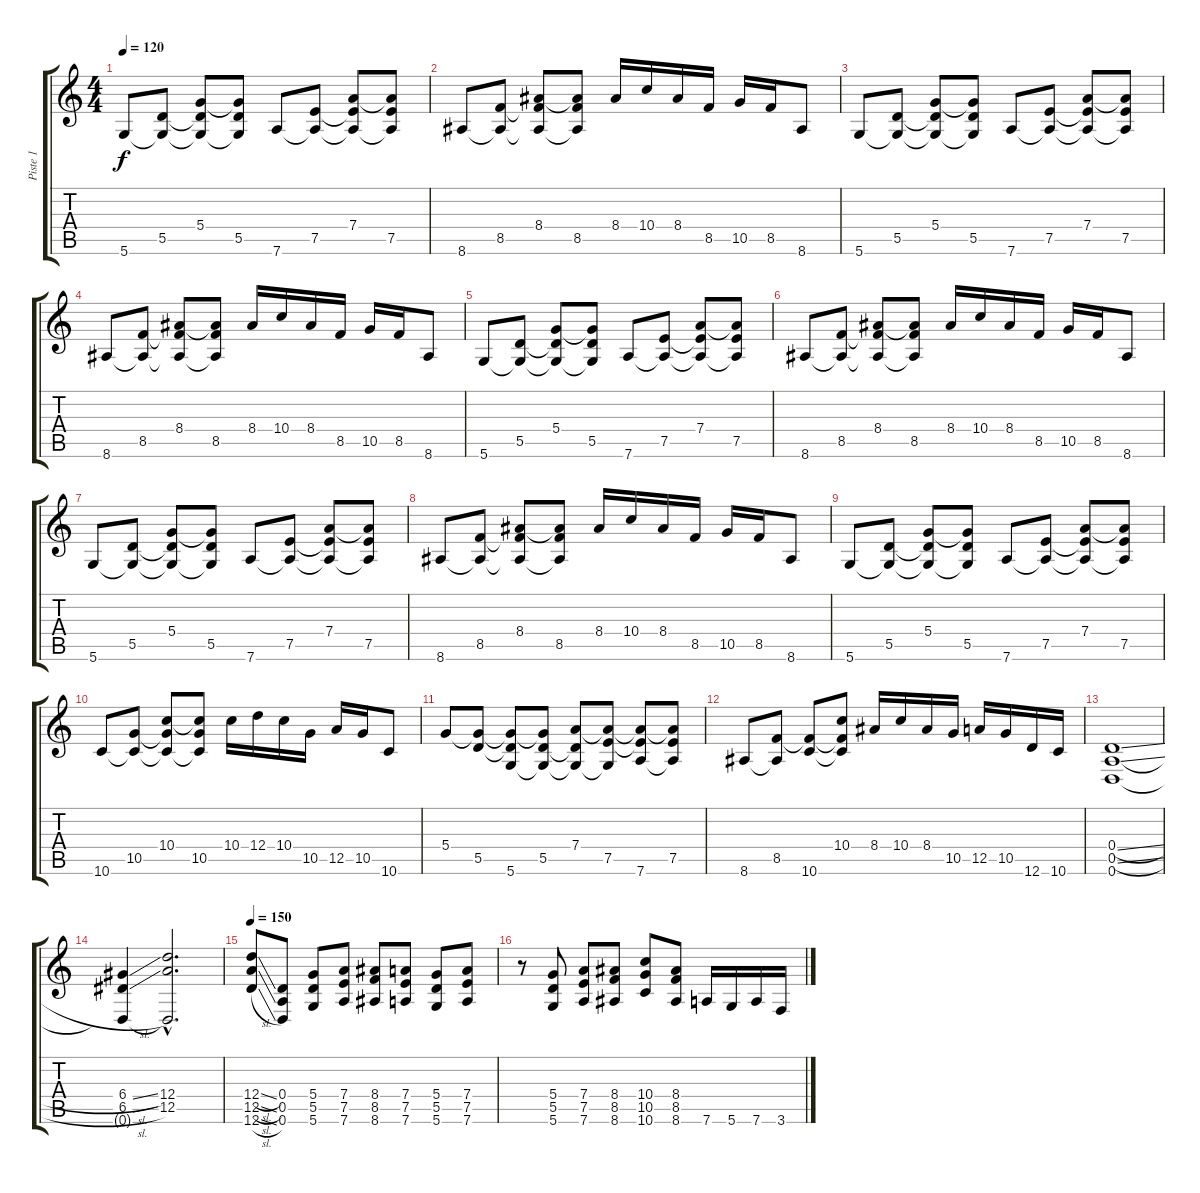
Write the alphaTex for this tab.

\track ("Piste 1" "Piste 1") {instrument distortionguitar}
\staff {score tabs}
\tuning (E4 B3 G3 D3 A2 D2) {hide}
\ts (4 4)
\tempo 120
\clef g2
\ks c
5.6.8{dy f instrument distortionguitar} (5.5 5.6{t}).8 (5.4 5.5{t} 5.6{t}).8 (5.4{t} 5.5 5.6{t}).8 7.6.8 (7.5 7.6{t}).8 (7.4 7.5{t} 7.6{t}).8 (7.4{t} 7.5 7.6{t}).8 |
8.6.8 (8.5 8.6{t}).8 (8.4 8.5{t} 8.6{t}).8 (8.4{t} 8.5 8.6{t}).8 8.4.16 10.4.16 8.4.16 8.5.16 10.5.16 8.5.16 8.6.8 |
5.6.8 (5.5 5.6{t}).8 (5.4 5.5{t} 5.6{t}).8 (5.4{t} 5.5 5.6{t}).8 7.6.8 (7.5 7.6{t}).8 (7.4 7.5{t} 7.6{t}).8 (7.4{t} 7.5 7.6{t}).8 |
8.6.8 (8.5 8.6{t}).8 (8.4 8.5{t} 8.6{t}).8 (8.4{t} 8.5 8.6{t}).8 8.4.16 10.4.16 8.4.16 8.5.16 10.5.16 8.5.16 8.6.8 |
5.6.8 (5.5 5.6{t}).8 (5.4 5.5{t} 5.6{t}).8 (5.4{t} 5.5 5.6{t}).8 7.6.8 (7.5 7.6{t}).8 (7.4 7.5{t} 7.6{t}).8 (7.4{t} 7.5 7.6{t}).8 |
8.6.8 (8.5 8.6{t}).8 (8.4 8.5{t} 8.6{t}).8 (8.4{t} 8.5 8.6{t}).8 8.4.16 10.4.16 8.4.16 8.5.16 10.5.16 8.5.16 8.6.8 |
5.6.8 (5.5 5.6{t}).8 (5.4 5.5{t} 5.6{t}).8 (5.4{t} 5.5 5.6{t}).8 7.6.8 (7.5 7.6{t}).8 (7.4 7.5{t} 7.6{t}).8 (7.4{t} 7.5 7.6{t}).8 |
8.6.8 (8.5 8.6{t}).8 (8.4 8.5{t} 8.6{t}).8 (8.4{t} 8.5 8.6{t}).8 8.4.16 10.4.16 8.4.16 8.5.16 10.5.16 8.5.16 8.6.8 |
5.6.8 (5.5 5.6{t}).8 (5.4 5.5{t} 5.6{t}).8 (5.4{t} 5.5 5.6{t}).8 7.6.8 (7.5 7.6{t}).8 (7.4 7.5{t} 7.6{t}).8 (7.4{t} 7.5 7.6{t}).8 |
10.6.8 (10.5 10.6{t}).8 (10.4 10.5{t} 10.6{t}).8 (10.4{t} 10.5 10.6{t}).8 10.4.16 12.4.16 10.4.16 10.5.16 12.5.16 10.5.16 10.6.8 |
5.4.8 (5.4{t} 5.5).8 (5.4{t} 5.5{t} 5.6).8 (5.4{t} 5.5 5.6{t}).8 (7.4 5.5{t} 5.6{t}).8 (7.4{t} 7.5 5.6{t}).8 (7.4{t} 7.5{t} 7.6).8 (7.4{t} 7.5 7.6{t}).8 |
8.6.8 (8.5 8.6{t}).8 (8.5{t} 10.6).8 (10.4 8.5{t} 10.6{t}).8 8.4.16 10.4.16 8.4.16 10.5.16 12.5.16 10.5.16 12.6.16 10.6.16 |
(0.4{sl} 0.5{sl} 0.6).1 |
(6.4{sl} 6.5{sl} 0.6{t}).4 (12.4{hac} 12.5{hac} 0.6{hac t}).2{d} |
\tempo 150
(12.4{sl} 12.5{sl} 12.6{sl}).8 (0.4 0.5 0.6).8 (5.4 5.5 5.6).8 (7.4 7.5 7.6).8 (8.4 8.5 8.6).8 (7.4 7.5 7.6).8 (5.4 5.5 5.6).8 (7.4 7.5 7.6).8 |
r.8 (5.4 5.5 5.6).8 (7.4 7.5 7.6).8 (8.4 8.5 8.6).8 (10.4 10.5 10.6).8 (8.4 8.5 8.6).8 7.6.16 5.6.16 7.6.16 3.6.16
